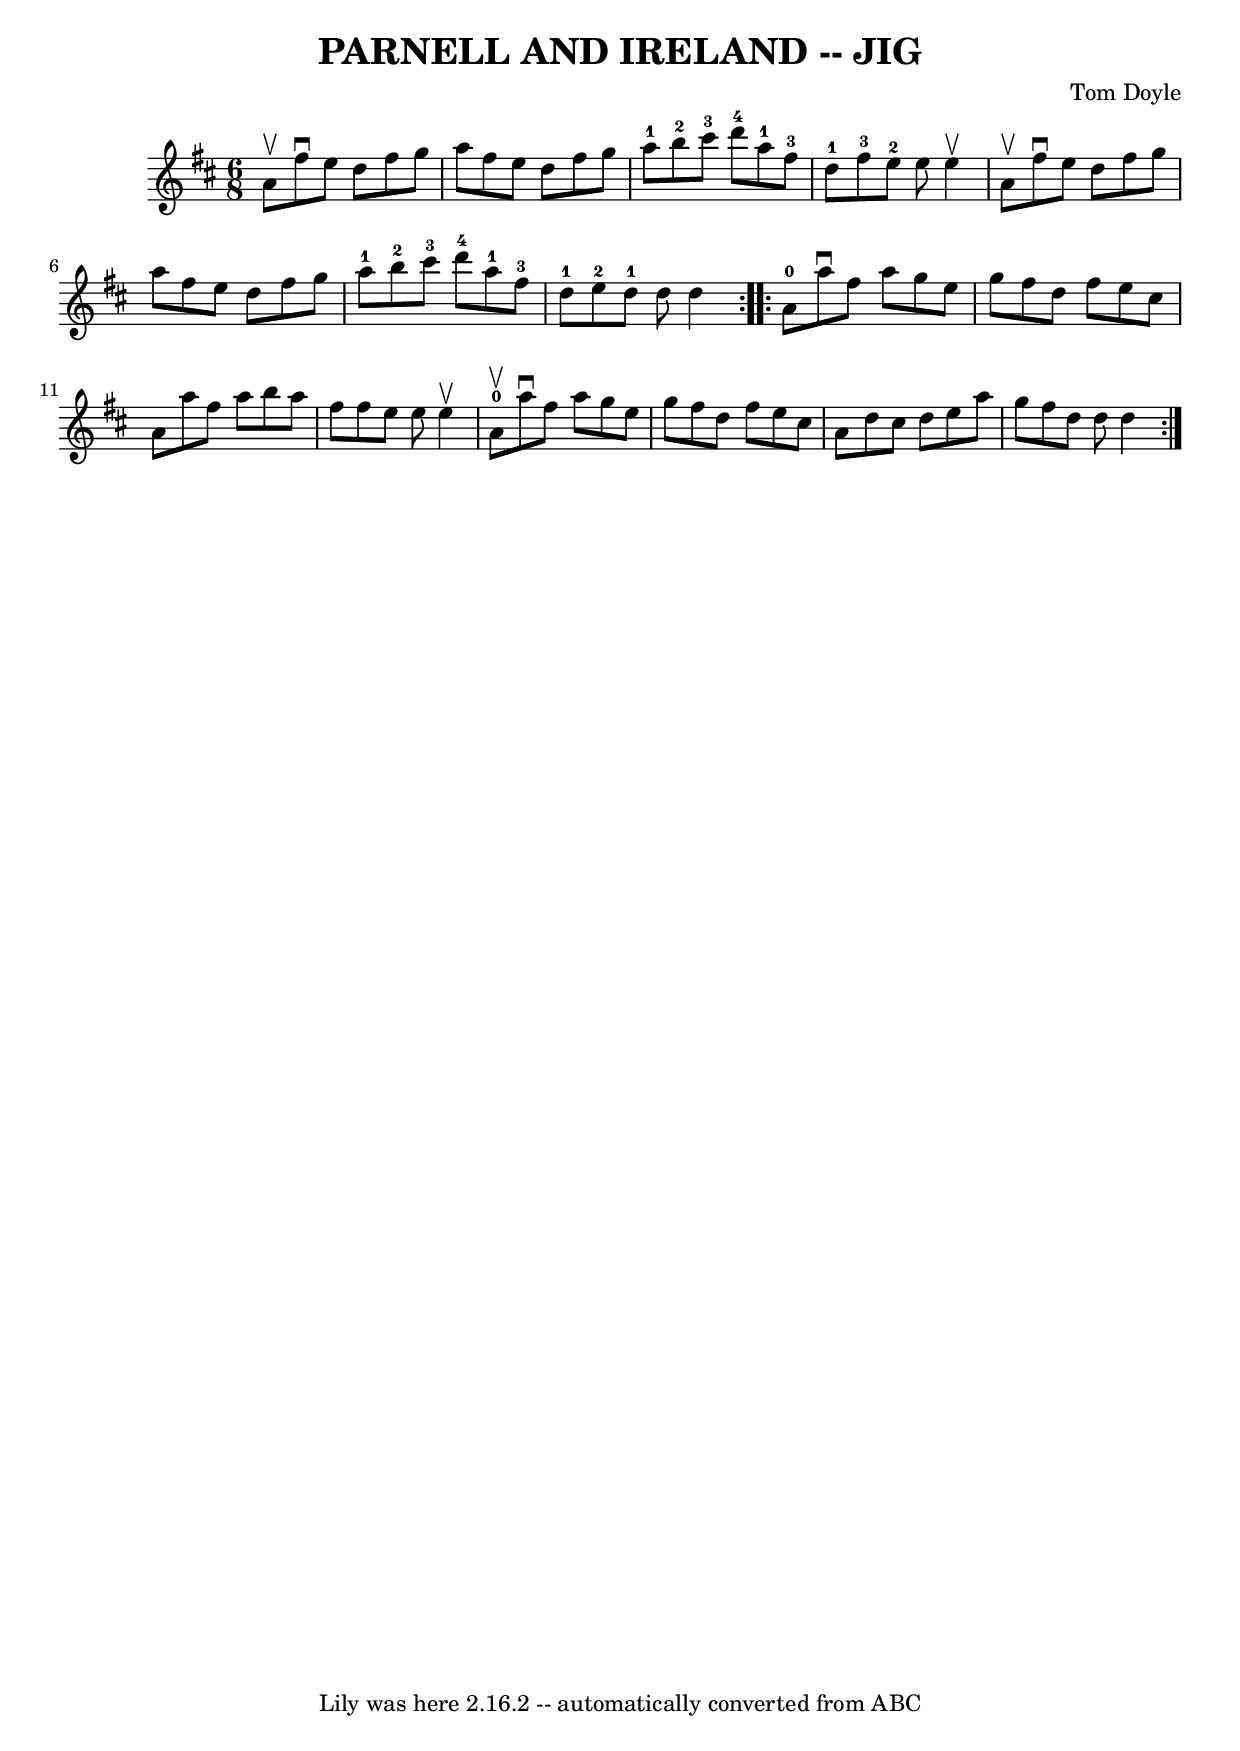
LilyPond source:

\version "2.7.40"
\include "Mammoth.ily"
\header {
	book = "Ryan's Mammoth Collection of Fiddle Tunes"
	composer = "Tom Doyle"
	crossRefNumber = "1"
	footnotes = ""
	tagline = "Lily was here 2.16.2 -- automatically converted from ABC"
	title = "PARNELL AND IRELAND -- JIG"
}
voicedefault =  {
\set Score.defaultBarType = "empty"

\repeat volta 2 {
\time 6/8 \key d \major a'8^\upbow       |
 fis''8^\downbow e''8  
 d''8 fis''8 g''8 a''8    |
 fis''8 e''8 d''8 fis''8 
 g''8 a''8-1   |
 b''8-2 cis'''8-3 d'''8-4     
a''8-1 fis''8-3 d''8-1   |
 fis''8-3 e''8-2   
e''8 e''4^\upbow a'8^\upbow   |
     |
 fis''8^\downbow   
e''8 d''8 fis''8 g''8 a''8    |
 fis''8 e''8 d''8    
fis''8 g''8 a''8-1   |
 b''8-2 cis'''8-3 d'''8 
-4 a''8-1 fis''8-3 d''8-1   |
 e''8-2 d''8 
-1 d''8 d''4    }     \repeat volta 2 { a'8-0       |
   
a''8^\downbow fis''8 a''8 g''8 e''8 g''8    |
 fis''8    
d''8 fis''8 e''8 cis''8 a'8    |
 a''8 fis''8 a''8    
b''8 a''8 fis''8    |
 fis''8 e''8 e''8 e''4^\upbow   
a'8-0^\upbow   |
     |
 a''8^\downbow fis''8 a''8    
g''8 e''8 g''8    |
 fis''8 d''8 fis''8 e''8 cis''8   
 a'8    |
 d''8 cis''8 d''8 e''8 a''8 g''8    |
   
fis''8 d''8 d''8 d''4    }   
}

\score{
    <<

	\context Staff="default"
	{
	    \voicedefault 
	}

    >>
	\layout {
	}
	\midi {}
}
